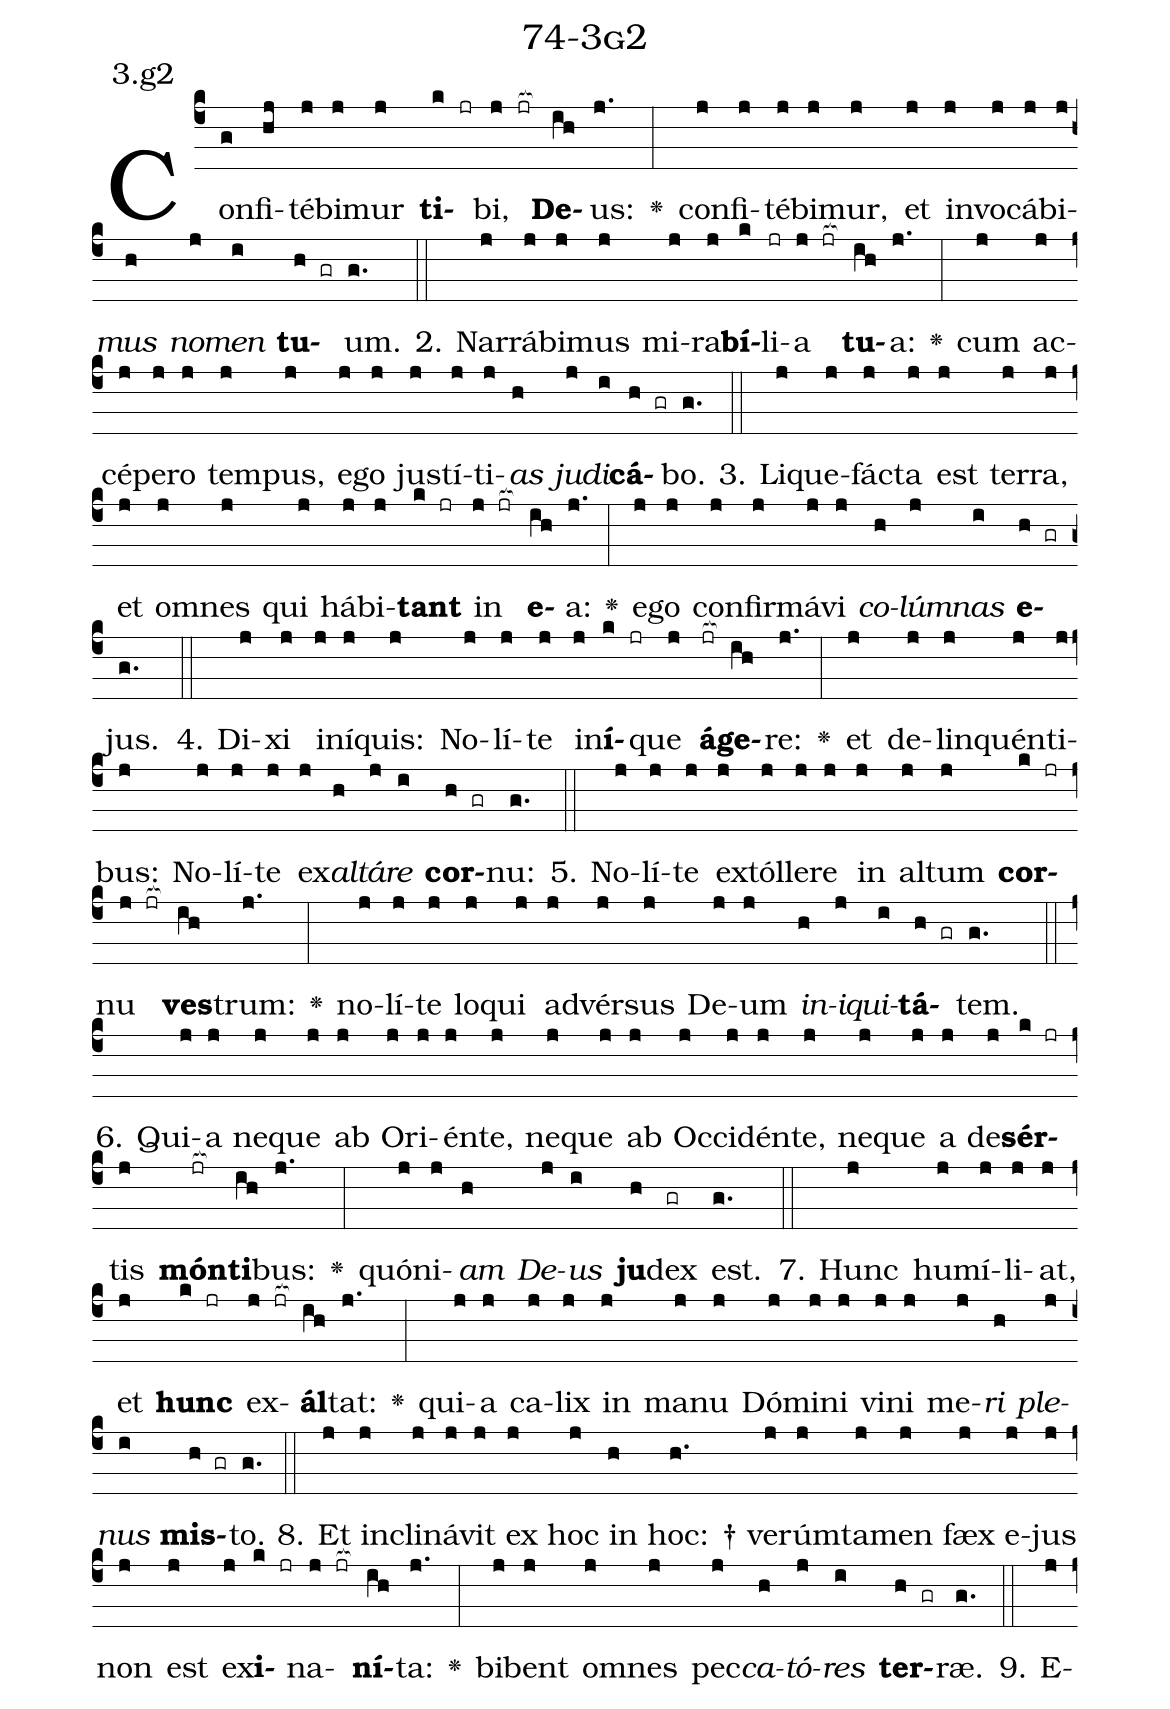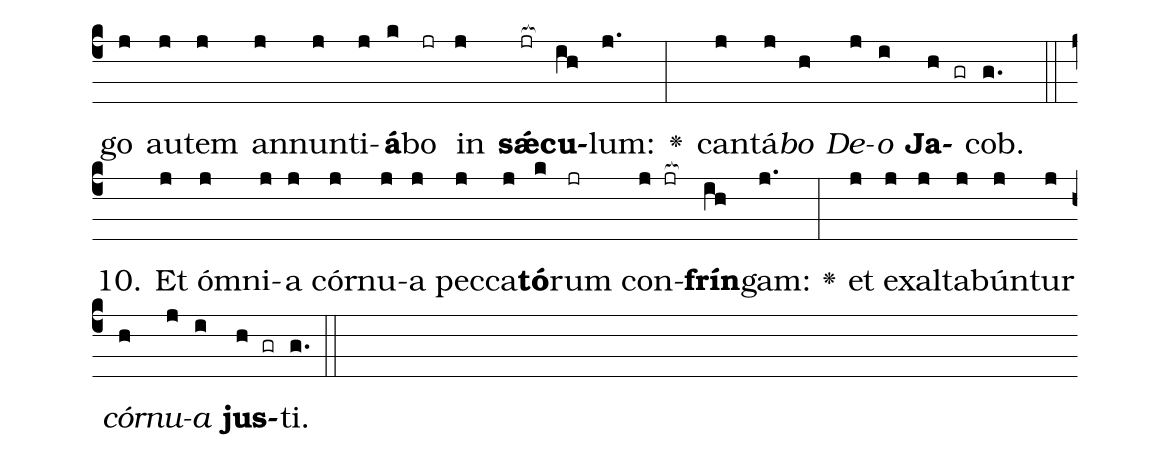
name: 74-3g2;
annotation: 3.g2;
%%
(c4)Con(g)fi(hj)té(j)bi(j)mur(j) <b>ti</b>(k jr)bi,(j jr[ocb:1{]) <b>De</b>(ih[ocb:0}])us:(j.) <v>\greheightstar</v>(:) con(j)fi(j)té(j)bi(j)mur,(j) et(j) in(j)vo(j)cá(j)bi(j)<i>mus</i>(h) <i>no</i>(j)<i>men</i>(i) <b>tu</b>(h gr)um.(g.) (::)
2. Nar(j)rá(j)bi(j)mus(j) mi(j)ra(j)<b>bí</b>(k)li(jr)a(j jr[ocb:1{]) <b>tu</b>(ih[ocb:0}])a:(j.) <v>\greheightstar</v>(:) cum(j) ac(j)cé(j)pe(j)ro(j) tem(j)pus,(j) e(j)go(j) jus(j)tí(j)ti(j)<i>as</i>(h) <i>ju</i>(j)<i>di</i>(i)<b>cá</b>(h gr)bo.(g.) (::)
3. Li(j)que(j)fác(j)ta(j) est(j) ter(j)ra,(j) et(j) om(j)nes(j) qui(j) há(j)bi(j)<b>tant</b>(k jr) in(j jr[ocb:1{]) <b>e</b>(ih[ocb:0}])a:(j.) <v>\greheightstar</v>(:) e(j)go(j) con(j)fir(j)má(j)vi(j) <i>co</i>(h)<i>lúm</i>(j)<i>nas</i>(i) <b>e</b>(h gr)jus.(g.) (::)
4. Di(j)xi(j) in(j)í(j)quis:(j) No(j)lí(j)te(j) in(j)<b>í</b>(k jr)que(j) <b>á</b>(jr[ocb:1{])<b>ge</b>(ih[ocb:0}])re:(j.) <v>\greheightstar</v>(:) et(j) de(j)lin(j)quén(j)ti(j)bus:(j) No(j)lí(j)te(j) ex(j)<i>al</i>(h)<i>tá</i>(j)<i>re</i>(i) <b>cor</b>(h gr)nu:(g.) (::)
5. No(j)lí(j)te(j) ex(j)tól(j)le(j)re(j) in(j) al(j)tum(j) <b>cor</b>(k jr)nu(j jr[ocb:1{]) <b>ves</b>(ih[ocb:0}])trum:(j.) <v>\greheightstar</v>(:) no(j)lí(j)te(j) lo(j)qui(j) ad(j)vér(j)sus(j) De(j)um(j) <i>in</i>(h)<i>i</i>(j)<i>qui</i>(i)<b>tá</b>(h gr)tem.(g.) (::)
6. Qui(j)a(j) ne(j)que(j) ab(j) O(j)ri(j)én(j)te,(j) ne(j)que(j) ab(j) Oc(j)ci(j)dén(j)te,(j) ne(j)que(j) a(j) de(j)<b>sér</b>(k jr)tis(j) <b>món</b>(jr[ocb:1{])<b>ti</b>(ih[ocb:0}])bus:(j.) <v>\greheightstar</v>(:) quón(j)i(j)<i>am</i>(h) <i>De</i>(j)<i>us</i>(i) <b>ju</b>(h)dex(gr) est.(g.) (::)
7. Hunc(j) hu(j)mí(j)li(j)at,(j) et(j) <b>hunc</b>(k jr) ex(j jr[ocb:1{])<b>ál</b>(ih[ocb:0}])tat:(j.) <v>\greheightstar</v>(:) qui(j)a(j) ca(j)lix(j) in(j) ma(j)nu(j) Dó(j)mi(j)ni(j) vi(j)ni(j) me(j)<i>ri</i>(h) <i>ple</i>(j)<i>nus</i>(i) <b>mis</b>(h gr)to.(g.) (::)
8. Et(j) in(j)cli(j)ná(j)vit(j) ex(j) hoc(j) in(h) hoc: †(h.) ve(j)rúm(j)ta(j)men(j) fæx(j) e(j)jus(j) non(j) est(j) ex(j)<b>i</b>(k jr)na(j jr[ocb:1{])<b>ní</b>(ih[ocb:0}])ta:(j.) <v>\greheightstar</v>(:) bi(j)bent(j) om(j)nes(j) pec(j)<i>ca</i>(h)<i>tó</i>(j)<i>res</i>(i) <b>ter</b>(h gr)ræ.(g.) (::)
9. E(j)go(j) au(j)tem(j) an(j)nun(j)ti(j)<b>á</b>(k)bo(jr) in(j) <b>sǽ</b>(jr[ocb:1{])<b>cu</b>(ih[ocb:0}])lum:(j.) <v>\greheightstar</v>(:) can(j)tá(j)<i>bo</i>(h) <i>De</i>(j)<i>o</i>(i) <b>Ja</b>(h gr)cob.(g.) (::)
10. Et(j) óm(j)ni(j)a(j) cór(j)nu(j)a(j) pec(j)ca(j)<b>tó</b>(k)rum(jr) con(j jr[ocb:1{])<b>frín</b>(ih[ocb:0}])gam:(j.) <v>\greheightstar</v>(:) et(j) ex(j)al(j)ta(j)bún(j)tur(j) <i>cór</i>(h)<i>nu</i>(j)<i>a</i>(i) <b>jus</b>(h gr)ti.(g.) (::)
